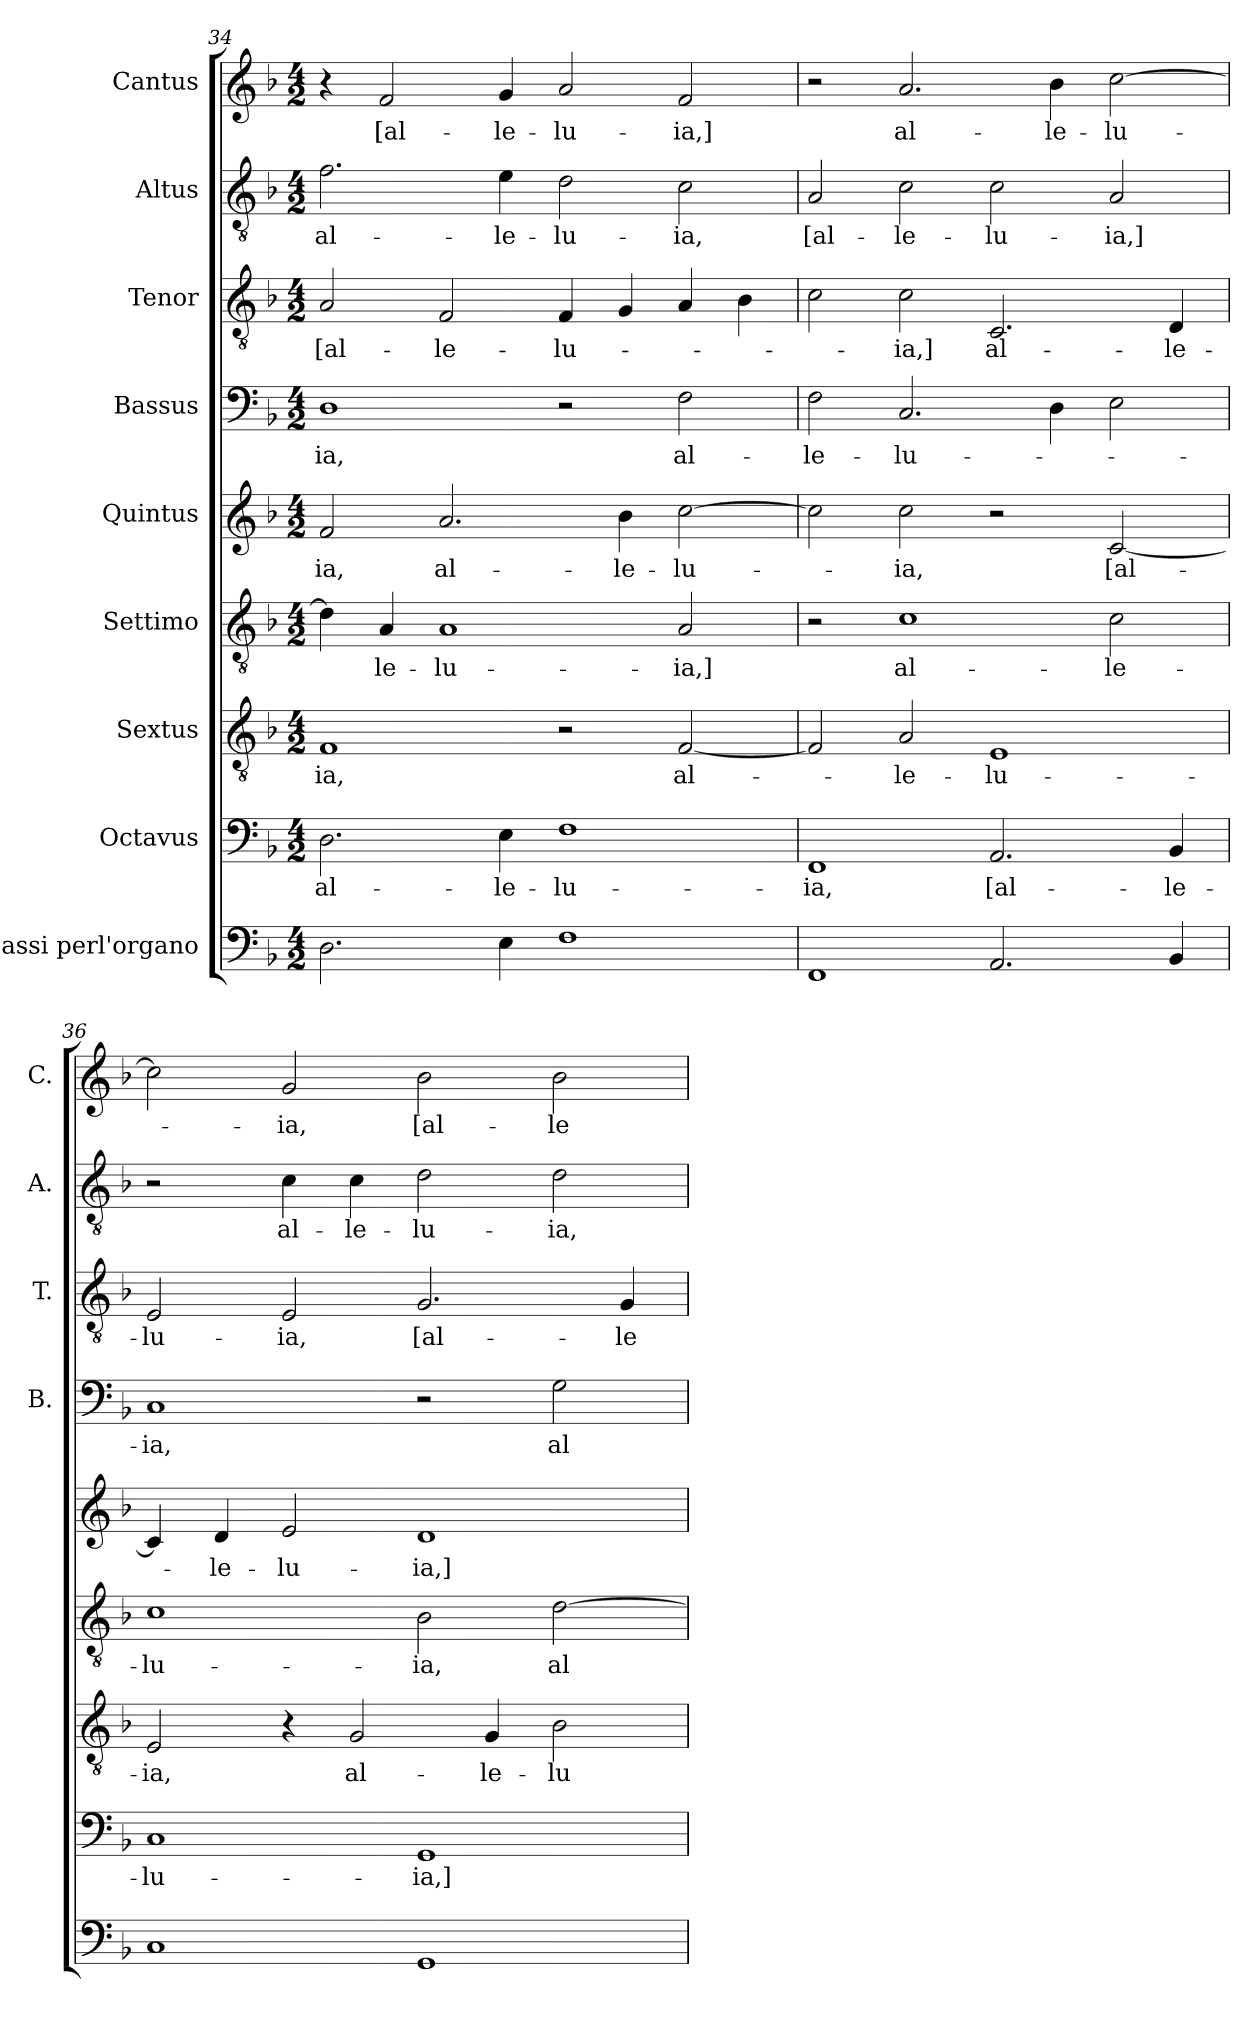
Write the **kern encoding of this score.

**kern	**kern	**text	**kern	**text	**kern	**text	**kern	**text	**kern	**text	**kern	**text	**kern	**text	**kern	**text
*part9	*part8	*part8	*part7	*part7	*part6	*part6	*part5	*part5	*part4	*part4	*part3	*part3	*part2	*part2	*part1	*part1
*staff9	*staff8	*staff8	*staff7	*staff7	*staff6	*staff6	*staff5	*staff5	*staff4	*staff4	*staff3	*staff3	*staff2	*staff2	*staff1	*staff1
*I"Bassi perl'organo	*I"Octavus	*	*I"Sextus	*	*I"Settimo	*	*I"Quintus	*	*I"Bassus	*	*I"Tenor	*	*I"Altus	*	*I"Cantus	*
*	*	*	*	*	*	*	*	*	*I'B.	*	*I'T.	*	*I'A.	*	*I'C.	*
*clefF4	*clefF4	*	*clefGv2	*	*clefGv2	*	*clefG2	*	*clefF4	*	*clefGv2	*	*clefGv2	*	*clefG2	*
*	*	*	*ITrd7c12	*	*ITrd7c12	*	*	*	*	*	*ITrd7c12	*	*ITrd7c12	*	*	*
*k[b-]	*k[b-]	*	*k[b-]	*	*k[b-]	*	*k[b-]	*	*k[b-]	*	*k[b-]	*	*k[b-]	*	*k[b-]	*
*d:	*d:	*	*d:	*	*d:	*	*d:	*	*d:	*	*d:	*	*d:	*	*d:	*
*M4/2	*M4/2	*	*M4/2	*	*M4/2	*	*M4/2	*	*M4/2	*	*M4/2	*	*M4/2	*	*M4/2	*
=34	=34	=34	=34	=34	=34	=34	=34	=34	=34	=34	=34	=34	=34	=34	=34	=34
!	!	!LO:LY:b	!	!LO:LY:b	!	!	!	!LO:LY:b	!	!LO:LY:b	!	!LO:LY:b	!	!LO:LY:b	!	!
2.D\	2.D\	al-	1FF	-ia,	4D\]	.	2f/	-ia,	1D	-ia,	2AA/	[al-	2.F\	al-	4r	.
!	!	!	!	!	!	!LO:LY:b	!	!	!	!	!	!	!	!	!	!LO:LY:b
.	.	.	.	.	4AA/	-le-	.	.	.	.	.	.	.	.	2f/	[al-
!	!	!	!	!	!	!LO:LY:b	!	!LO:LY:b	!	!	!	!LO:LY:b	!	!	!	!
.	.	.	.	.	1AA	-lu-	2.a/	al-	.	.	2FF/	-le-	.	.	.	.
!	!	!LO:LY:b	!	!	!	!	!	!	!	!	!	!	!	!LO:LY:b	!	!LO:LY:b
4E\	4E\	-le-	.	.	.	.	.	.	.	.	.	.	4E\	-le-	4g/	-le-
!	!	!LO:LY:b	!	!	!	!	!	!	!	!	!	!LO:LY:b	!	!LO:LY:b	!	!LO:LY:b
1F	1F	-lu-	2r	.	.	.	.	.	2r	.	4FF/	-lu-	2D\	-lu-	2a/	-lu-
!	!	!	!	!	!	!	!	!LO:LY:b	!	!	!	!	!	!	!	!
.	.	.	.	.	.	.	4b-\	-le-	.	.	4GG/	.	.	.	.	.
!	!	!	!	!LO:LY:b	!	!LO:LY:b	!	!LO:LY:b	!	!LO:LY:b	!	!	!	!LO:LY:b	!	!LO:LY:b
.	.	.	[<2FF/	al-	2AA/	-ia,]	[>2cc\	-lu-	2F\	al-	4AA/	.	2C\	-ia,	2f/	-ia,]
.	.	.	.	.	.	.	.	.	.	.	4BB-\	.	.	.	.	.
!!LO:PB:g=z
=35	=35	=35	=35	=35	=35	=35	=35	=35	=35	=35	=35	=35	=35	=35	=35	=35
!	!	!LO:LY:b	!	!	!	!	!	!	!	!LO:LY:b	!	!	!	!LO:LY:b	!	!
1FF	1FF	-ia,	2FF/]	.	2r	.	2cc\]	.	2F\	-le-	2C\	.	2AA/	[al-	2r	.
!	!	!	!	!LO:LY:b	!	!LO:LY:b	!	!LO:LY:b	!	!LO:LY:b	!	!LO:LY:b	!	!LO:LY:b	!	!LO:LY:b
.	.	.	2AA/	-le-	1C	al-	2cc\	-ia,	2.C/	-lu-	2C\	-ia,]	2C\	-le-	2.a/	al-
!	!	!LO:LY:b	!	!LO:LY:b	!	!	!	!	!	!	!	!LO:LY:b	!	!LO:LY:b	!	!
2.AA/	2.AA/	[al-	1EE	-lu-	.	.	2r	.	.	.	2.CC/	al-	2C\	-lu-	.	.
!	!	!	!	!	!	!	!	!	!	!	!	!	!	!	!	!LO:LY:b
.	.	.	.	.	.	.	.	.	4D\	.	.	.	.	.	4b-\	-le-
!	!	!	!	!	!	!LO:LY:b	!	!LO:LY:b	!	!	!	!	!	!LO:LY:b	!	!LO:LY:b
.	.	.	.	.	2C\	-le-	[<2c/	[al-	2E\	.	.	.	2AA/	-ia,]	[>2cc\	-lu-
!	!	!LO:LY:b	!	!	!	!	!	!	!	!	!	!LO:LY:b	!	!	!	!
4BB-/	4BB-/	-le-	.	.	.	.	.	.	.	.	4DD/	-le-	.	.	.	.
=36	=36	=36	=36	=36	=36	=36	=36	=36	=36	=36	=36	=36	=36	=36	=36	=36
!	!	!LO:LY:b	!	!LO:LY:b	!	!LO:LY:b	!	!	!	!LO:LY:b	!	!LO:LY:b	!	!	!	!
1C	1C	-lu-	2EE/	-ia,	1C	-lu-	4c/]	.	1C	-ia,	2EE/	-lu-	2r	.	2cc\]	.
!	!	!	!	!	!	!	!	!LO:LY:b	!	!	!	!	!	!	!	!
.	.	.	.	.	.	.	4d/	-le-	.	.	.	.	.	.	.	.
!	!	!	!	!	!	!	!	!LO:LY:b	!	!	!	!LO:LY:b	!	!LO:LY:b	!	!LO:LY:b
.	.	.	4r	.	.	.	2e/	-lu-	.	.	2EE/	-ia,	4C\	al-	2g/	-ia,
!	!	!	!	!LO:LY:b	!	!	!	!	!	!	!	!	!	!LO:LY:b	!	!
.	.	.	2GG/	al-	.	.	.	.	.	.	.	.	4C\	-le-	.	.
!	!	!LO:LY:b	!	!	!	!LO:LY:b	!	!LO:LY:b	!	!	!	!LO:LY:b	!	!LO:LY:b	!	!LO:LY:b
1GG	1GG	-ia,]	.	.	2BB-\	-ia,	1d	-ia,]	2r	.	2.GG/	[al-	2D\	-lu-	2b-\	[al-
!	!	!	!	!LO:LY:b	!	!	!	!	!	!	!	!	!	!	!	!
.	.	.	4GG/	-le-	.	.	.	.	.	.	.	.	.	.	.	.
!	!	!	!	!LO:LY:b	!	!LO:LY:b	!	!	!	!LO:LY:b	!	!	!	!LO:LY:b	!	!LO:LY:b
.	.	.	2BB-\	-lu-	[>2D\	al-	.	.	2G\	al-	.	.	2D\	-ia,	2b-\	-le-
!	!	!	!	!	!	!	!	!	!	!	!	!LO:LY:b	!	!	!	!
.	.	.	.	.	.	.	.	.	.	.	4GG/	-le-	.	.	.	.
=	=	=	=	=	=	=	=	=	=	=	=	=	=	=	=	=
*-	*-	*-	*-	*-	*-	*-	*-	*-	*-	*-	*-	*-	*-	*-	*-	*-
